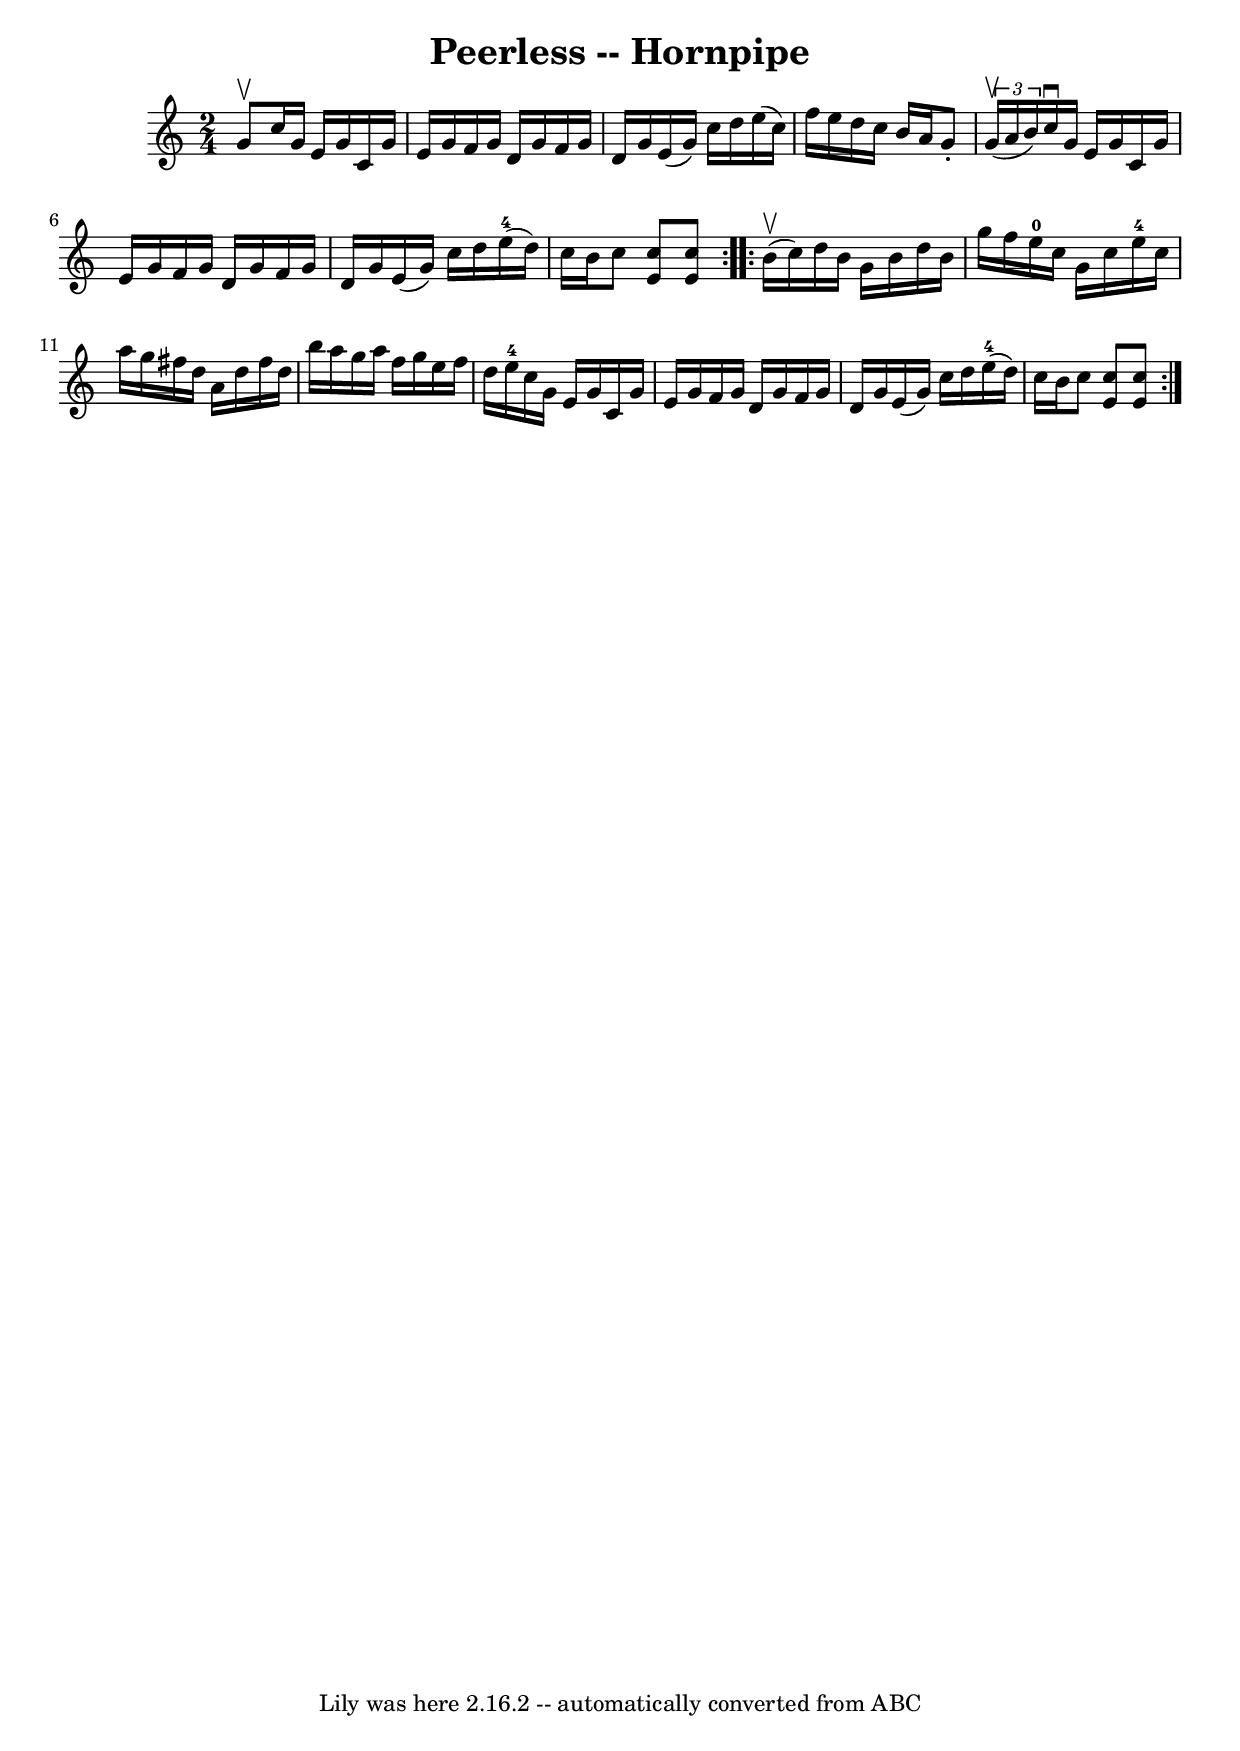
\version "2.16.2"
\include "Mammoth.ily"
\header {
  %% book = "Cole's 1000 Fiddle Tunes"
  crossRefNumber = "1"
  footnotes = ""
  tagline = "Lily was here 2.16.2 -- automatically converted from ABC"
  title = "Peerless -- Hornpipe"

}
voicedefault =  {



  \repeat volta 2 {

    \time 2/4 
    \key c \major     g'8^\upbow  |
    c''16 g'16 e'16 g'16       c'16 g'16 e'16 g'16   |
    f'16 g'16 d'16 g'16 f'16      g'16 d'16 g'16   |
    e'16 (g'16) c''16 d''16 e''16 (c''16) f''16 e''16  |
    d''16 c''16 b'16 a'16    
    g'8-.   \times 2/3 { g'16 (^\upbow a'16 b'16)  			}  |
    c''16^\downbow g'16 e'16 g'16 c'16 g'16 e'16 g'16  |
         f'16 g'16 d'16 g'16 f'16 g'16 d'16 g'16   |
    e'16 (     g'16) c''16 d''16 e''16-4(d''16) c''16 b'16    |
    c''8  << c''8 e'8   >> << c''8 e'8   >> 
  }     

  \repeat volta 2 {     b'16 (^\upbow c''16)  |
    d''16 b'16         g'16 b'16 d''16 b'16 g''16 f''16   |
    e''16-0 c''16       g'16 c''16 e''16-4 c''16 a''16 g''16   |
    fis''16        d''16 a'16 d''16 fis''16 d''16 b''16 a''16   |
    g''16      a''16 f''16 g''16 e''16 f''16 d''16 e''16-4  |
         c''16 g'16 e'16 g'16 c'16 g'16 e'16 g'16   |
    f'16      g'16 d'16 g'16 f'16 g'16 d'16 g'16   |
    e'16 (     g'16) c''16 d''16 e''16-4(d''16) c''16 b'16    |
    c''8  << c''8 e'8   >> << c''8 e'8   >> 
  }   

}

\score{
  <<

    \context Staff="default"
    {
      \voicedefault 
      
    }

  >>
  \layout {
    
  }
  \midi {
  }

}
